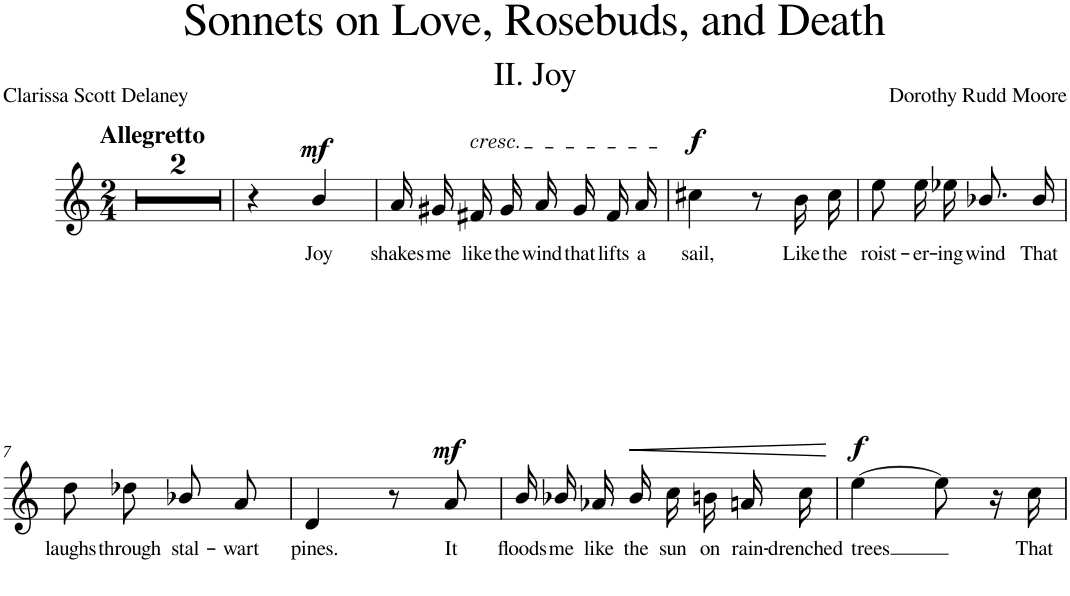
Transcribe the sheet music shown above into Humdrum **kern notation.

**kern	**text	**dynam
*part1	*part1	*part1
*staff1	*staff1	*staff1
*I"Voice	*	*
*I'Vo.	*	*
*clefG2	*	*
*k[]	*	*
*M2/4	*	*
=1	=1	=1
!LO:TX:a:B:t=Allegretto	!	!
2r	.	.
=2	=2	=2
2r	.	.
=3	=3	=3
4r	.	.
!	!LO:LY:b	!LO:DY:a
4b/	Joy	mf
=4	=4	=4
!	!LO:LY:b	!
16a/LL	shakes	.
!	!LO:LY:b	!
16g#X/J	me	.
!LO:TX:a:i:t=cresc.	!	!
!	!LO:LY:b	!
16f#X/L	like	.
!	!LO:LY:b	!
16g#/JJ	the	.
!	!LO:LY:b	!
16a/LL	wind	.
!	!LO:LY:b	!
16g#/J	that	.
!	!LO:LY:b	!
16f#/L	lifts	.
!	!LO:LY:b	!
16a/JJ	a	.
=5	=5	=5
!	!LO:LY:b	!LO:DY:a
4cc#X\	sail,	f
8r	.	.
!	!LO:LY:b	!
16b\LL	Like	.
!	!LO:LY:b	!
16cc#\JJ	the	.
=6	=6	=6
!	!LO:LY:b	!
8ee\L	roist-	.
!	!LO:LY:b	!
16ee\L	-er-	.
!	!LO:LY:b	!
16ee-X\JJ	-ing	.
!	!LO:LY:b	!
8.b-X/L	wind	.
!	!LO:LY:b	!
16b-/Jk	That	.
!!LO:LB:g=z
=7	=7	=7
!	!LO:LY:b	!
8dd\L	laughs	.
!	!LO:LY:b	!
8dd-X\J	through	.
!	!LO:LY:b	!
8b-X/L	stal-	.
!	!LO:LY:b	!
8a/J	-wart	.
=8	=8	=8
!	!LO:LY:b	!
4d/	pines.	.
8r	.	.
!	!LO:LY:b	!LO:DY:a
8a/	It	mf
=9	=9	=9
!	!LO:LY:b	!
16b/LL	floods	.
!	!LO:LY:b	!
16b-X/J	me	.
!	!LO:LY:b	!
16a-X/L	like	.
!	!LO:LY:b	!LO:HP:b
16b-/JJ	the	<
!	!LO:LY:b	!
16cc\LL	sun	.
!	!LO:LY:b	!
16bn\J	on	.
!	!LO:LY:b	!
16an\L	rain-	.
!	!LO:LY:b	!
16cc\JJ	-drenched	.
.	.	[
=	=	=
*-	*-	*-
